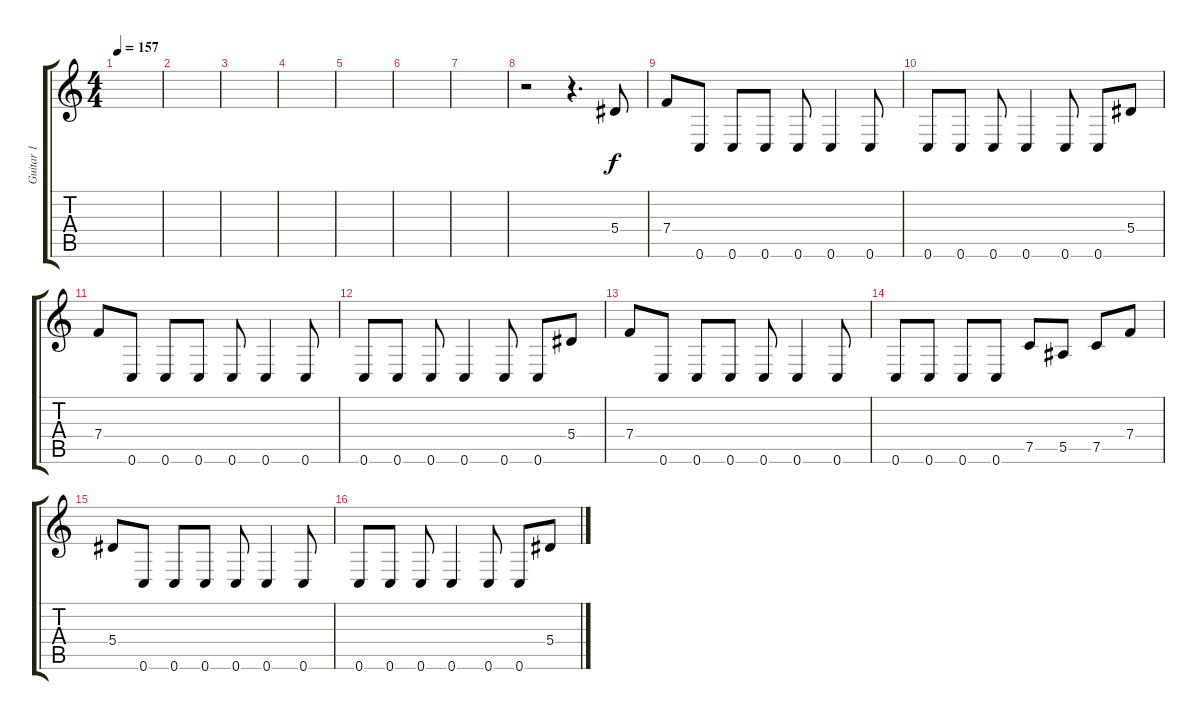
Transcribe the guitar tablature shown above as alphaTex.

\track ("Guitar 1" "Guitar 1") {instrument overdrivenguitar}
\staff {score tabs}
\tuning (C4 G3 Eb3 Bb2 F2 C2) {hide}
\ts (4 4)
\tempo 157
\clef g2
\ks c
|
|
|
|
|
|
|
r.2 r.4{d} 5.4.8{volume 11} |
7.4.8{volume 11} 0.6.8 0.6.8 0.6.8 0.6.8 0.6.4 0.6.8 |
0.6.8{volume 11} 0.6.8 0.6.8 0.6.4 0.6.8 0.6.8 5.4.8 |
7.4.8{volume 11} 0.6.8 0.6.8 0.6.8 0.6.8 0.6.4 0.6.8 |
0.6.8{volume 11} 0.6.8 0.6.8 0.6.4 0.6.8 0.6.8 5.4.8 |
7.4.8{volume 11} 0.6.8 0.6.8 0.6.8 0.6.8 0.6.4 0.6.8 |
0.6.8{volume 11} 0.6.8 0.6.8 0.6.8 7.5.8 5.5.8 7.5.8 7.4.8 |
5.4.8{volume 11} 0.6.8 0.6.8 0.6.8 0.6.8 0.6.4 0.6.8 |
0.6.8{volume 11} 0.6.8 0.6.8 0.6.4 0.6.8 0.6.8 5.4.8{volume 16}
